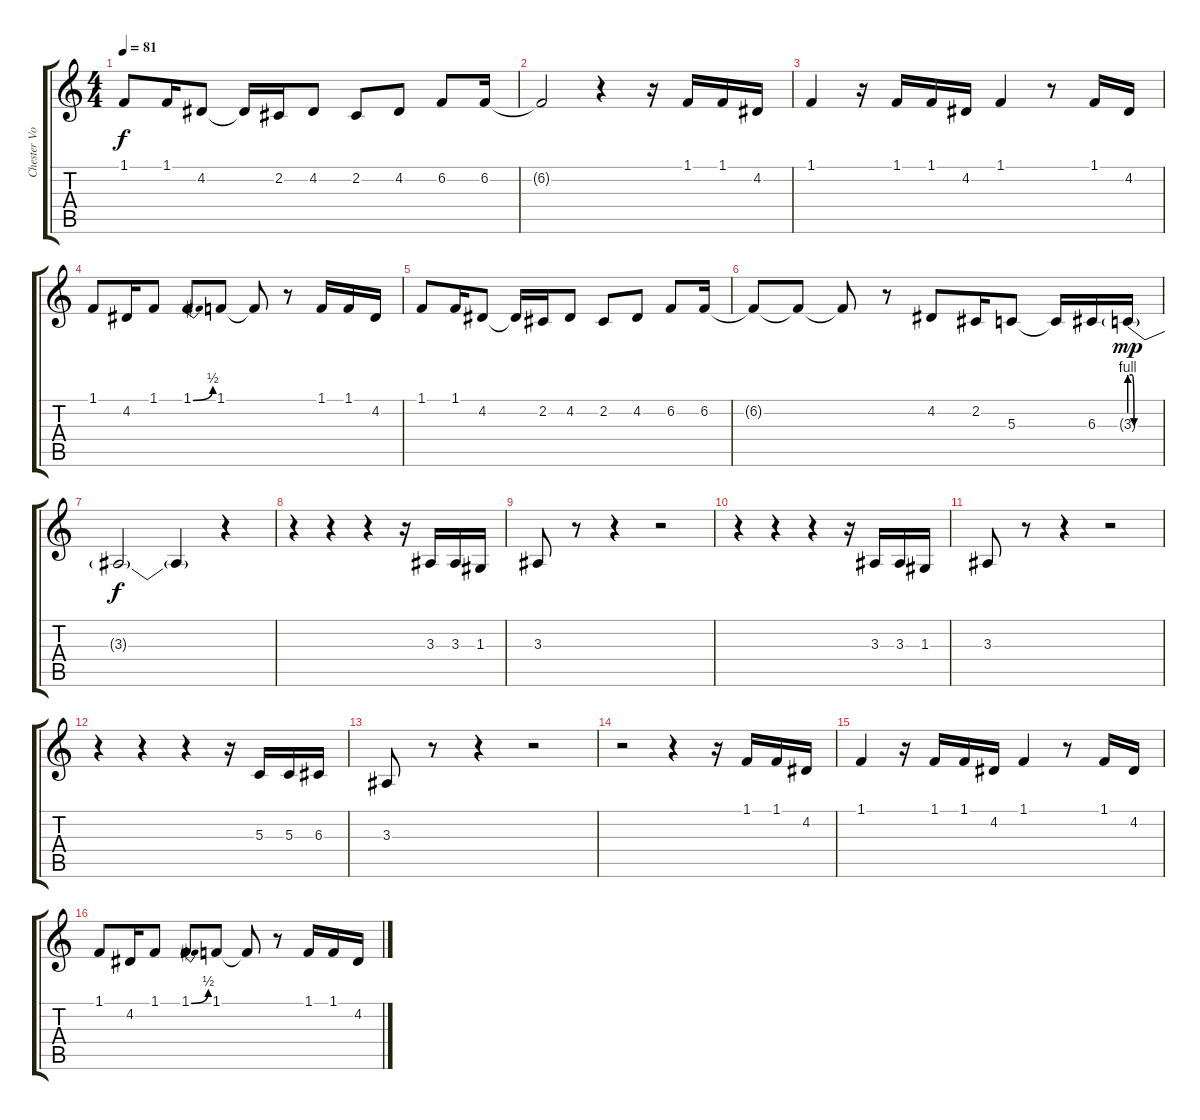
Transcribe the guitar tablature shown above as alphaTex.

\track ("Chester Vocals" "Chester Vo") {instrument harmonica}
\staff {score tabs}
\tuning (E4 B3 G3 D3 A2 E2) {hide}
\ts (4 4)
\tempo 81
\clef g2
\ks c
1.1.8{dy f} 1.1.16 4.2.8 4.2{t}.16 2.2.16 4.2.8 2.2.8 4.2.8 6.2.8 6.2.16 |
6.2{t}.2 r.4 r.16 1.1.16{volume 16} 1.1.16 4.2.16 |
1.1.4 r.16 1.1.16 1.1.16 4.2.16 1.1.4 r.8 1.1.16 4.2.16 |
1.1.8 4.2.16 1.1.8 1.1{be (bend 0 0 60 2)}.8 1.1.8 1.1{t}.8 r.8 1.1.16 1.1.16 4.2.16 |
1.1.8 1.1.16 4.2.8 4.2{t}.16 2.2.16 4.2.8 2.2.8 4.2.8 6.2.8 6.2.16 |
6.2{t}.8 6.2{t}.8 6.2{t}.8 r.8 4.2.8 2.2.16 5.3.8 5.3{t}.16 6.3.16 3.3{be (custom 0 4 5 4 9 0 60 0) g}.16{dy mp} |
3.3{t}.2{dy f volume 0} 3.3{t}.4 r.4 |
r.4 r.4 r.4 r.16 3.3.16{volume 13} 3.3.16 1.3.16 |
3.3.8{volume 13} r.8 r.4 r.2 |
r.4 r.4 r.4 r.16 3.3.16{volume 13} 3.3.16 1.3.16 |
3.3.8{volume 13} r.8 r.4 r.2 |
r.4 r.4 r.4 r.16 5.3.16{volume 13} 5.3.16 6.3.16 |
3.3.8{volume 13} r.8 r.4 r.2 |
r.2 r.4 r.16 1.1.16{volume 16} 1.1.16 4.2.16 |
1.1.4 r.16 1.1.16 1.1.16 4.2.16 1.1.4 r.8 1.1.16 4.2.16 |
1.1.8 4.2.16 1.1.8 1.1{be (bend 0 0 60 2)}.8 1.1.8 1.1{t}.8 r.8 1.1.16 1.1.16 4.2.16
